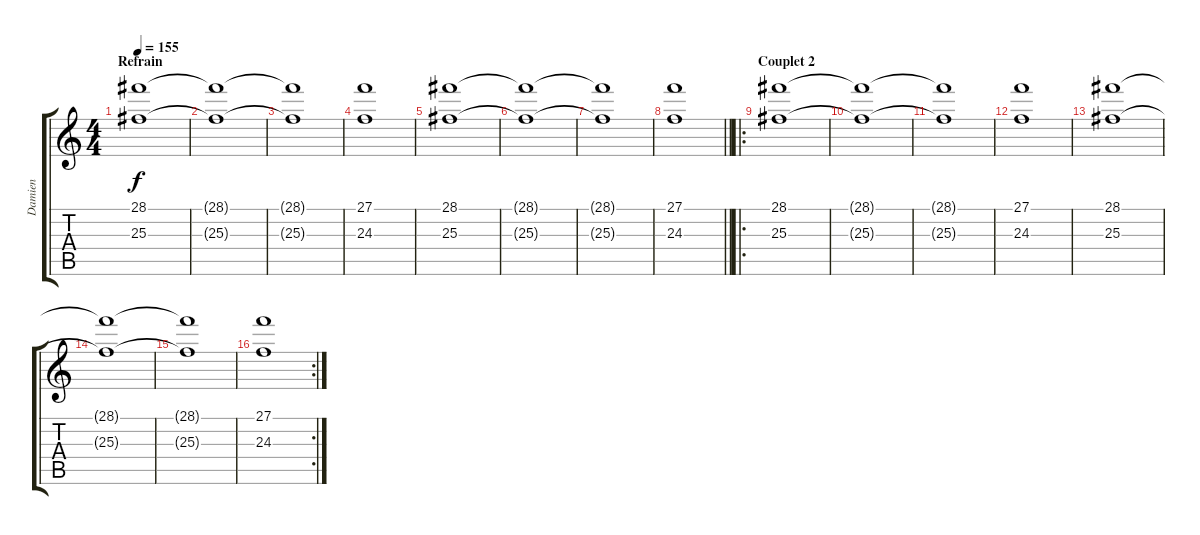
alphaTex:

\track ("Damien" "Damien") {instrument stringensemble1}
\staff {score tabs}
\tuning (D4 A3 F3 C3 G2 D2) {hide}
\ts (4 4)
\section ("" "Refrain")
\tempo 155
\clef g2
\ks c
(28.1 25.3).1{dy f volume 8} |
(28.1{t} 25.3{t}).1 |
(28.1{t} 25.3{t}).1 |
(27.1 24.3).1 |
(28.1 25.3).1{volume 8} |
(28.1{t} 25.3{t}).1 |
(28.1{t} 25.3{t}).1 |
\barLineRight lightlight
(27.1 24.3).1 |
\ro
\section ("" "Couplet 2")
(28.1 25.3).1{volume 8} |
(28.1{t} 25.3{t}).1 |
(28.1{t} 25.3{t}).1 |
(27.1 24.3).1 |
(28.1 25.3).1{volume 8} |
(28.1{t} 25.3{t}).1 |
(28.1{t} 25.3{t}).1 |
\rc 2
(27.1 24.3).1
